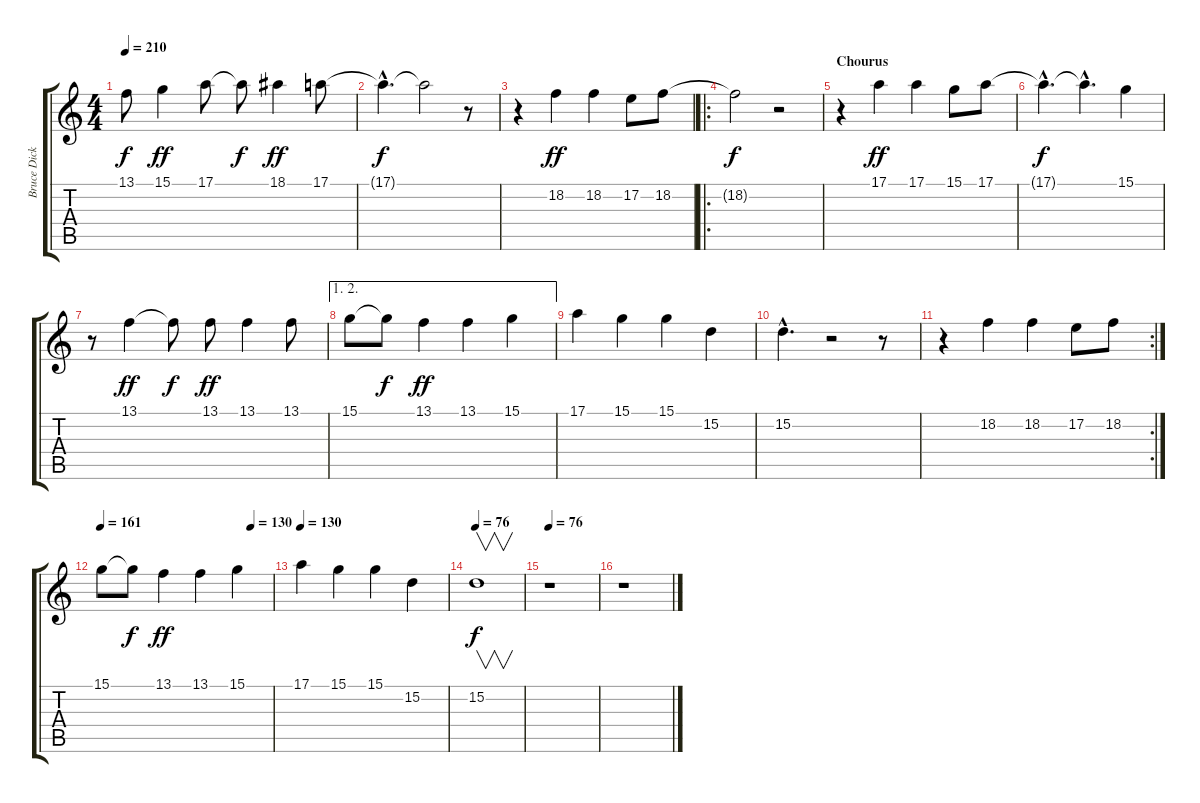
\track ("Bruce Dickinson" "Bruce Dick") {instrument violin}
\staff {score tabs}
\tuning (E4 B3 G3 D3 A2 E2) {hide}
\ts (4 4)
\tempo 210
\clef g2
\ks c
13.1{t}.8{dy f} 15.1.4{dy ff} 17.1.8 17.1{t}.8{dy f} 18.1.4{dy ff} 17.1.8 |
17.1{hac t}.4{d dy f} 17.1{t}.2 r.8 |
r.4 18.2.4{dy ff} 18.2.4 17.2.8 18.2.8 |
\ro
18.2{t}.2{dy f} r.2 |
\section ("" "Chourus")
r.4 17.1.4{dy ff} 17.1.4 15.1.8 17.1.8 |
17.1{hac t}.4{d dy f} 17.1{hac t}.4{d} 15.1.4 |
r.8 13.1.4{dy ff} 13.1{t}.8{dy f} 13.1.8{dy ff} 13.1.4 13.1.8 |
\ae (1 2)
15.1.8 15.1{t}.8{dy f} 13.1.4{dy ff} 13.1.4 15.1.4 |
17.1.4 15.1.4 15.1.4 15.2.4 |
15.2{hac}.4{d} r.2 r.8 |
\rc 2
r.4 18.2.4 18.2.4 17.2.8 18.2.8 |
\tempo 161
\tempo (130 0.875)
15.1.8 15.1{t}.8{dy f} 13.1.4{dy ff} 13.1.4 15.1.4 |
\tempo 130
17.1.4 15.1.4 15.1.4 15.2.4 |
\tempo 76
15.2.1{v dy f} |
\tempo 76
r.1 |
r.1
